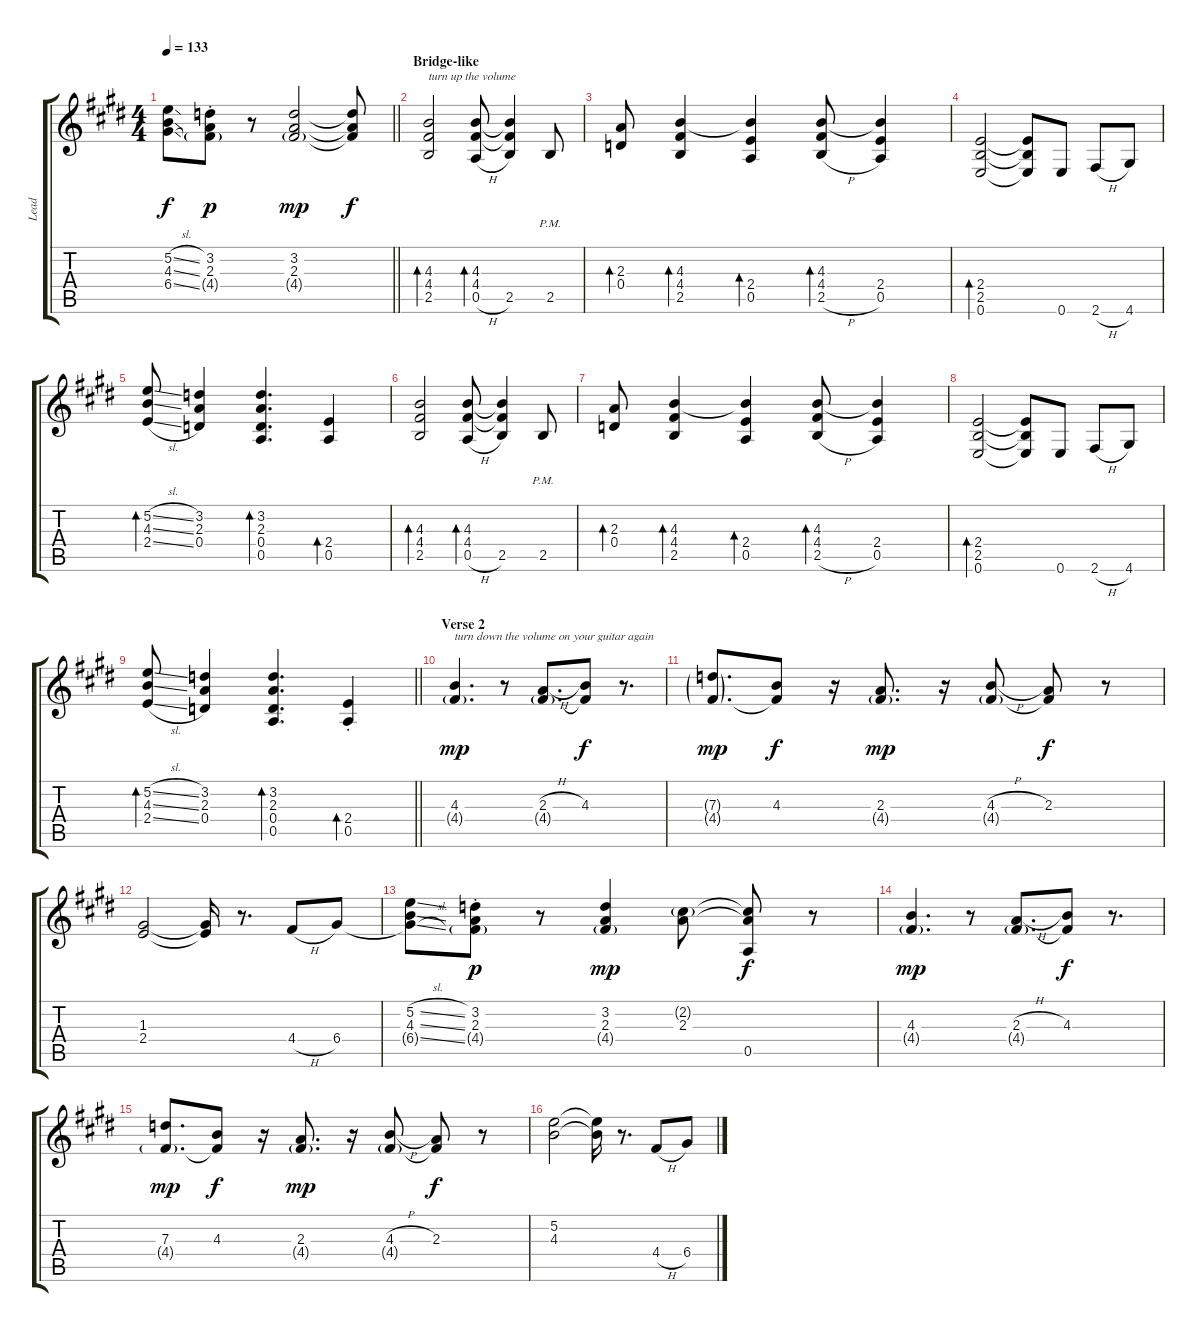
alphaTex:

\track ("Lead" "Lead") {instrument overdrivenguitar}
\staff {score tabs}
\tuning (E4 B3 G3 D3 A2 E2) {hide}
\ts (4 4)
\tempo 133
\clef g2
\barLineRight lightlight
\ks e
(5.2{sl} 4.3{sl} 6.4{sl t}).8{dy f} (3.2{st} 2.3{st} 4.4{g st}).8{dy p} r.8 (3.2 2.3 4.4{g}).2{dy mp volume 14} (3.2{t} 2.3{t} 4.4{t}).8{dy f} |
\section ("" "Bridge-like")
(4.3 4.4 2.5).2{bd 60 txt "turn up the volume" volume 15 instrument overdrivenguitar} (4.3 4.4 0.5{h}).8{bd 60} (4.3{t} 4.4{t} 2.5).4 2.5{pm}.8 |
(2.3 0.4).8{bd 60} (4.3 4.4 2.5).4{bd 60} (4.3{t} 2.4 0.5).4{bd 60} (4.3 4.4 2.5{h}).8{bd 60} (4.3{t} 2.4 0.5).4 |
(2.4 2.5 0.6).2{bd 60} (2.4{t} 2.5{t} 0.6{t}).8 0.6.8 2.6{h}.8 4.6.8 |
(5.2{sl} 4.3{sl} 2.4{sl}).8{bd 60} (3.2 2.3 0.4).4 (3.2 2.3 0.4 0.5).4{d bd 60} (2.4 0.5).4{bd 60} |
(4.3 4.4 2.5).2{bd 60} (4.3 4.4 0.5{h}).8{bd 60} (4.3{t} 4.4{t} 2.5).4 2.5{pm}.8 |
(2.3 0.4).8{bd 60} (4.3 4.4 2.5).4{bd 60} (4.3{t} 2.4 0.5).4{bd 60} (4.3 4.4 2.5{h}).8{bd 60} (4.3{t} 2.4 0.5).4 |
(2.4 2.5 0.6).2{bd 60} (2.4{t} 2.5{t} 0.6{t}).8 0.6.8 2.6{h}.8 4.6.8 |
\barLineRight lightlight
(5.2{sl} 4.3{sl} 2.4{sl}).8{bd 60} (3.2 2.3 0.4).4 (3.2 2.3 0.4 0.5).4{d bd 60} (2.4{st} 0.5{st}).4{bd 60} |
\section ("" "Verse 2")
(4.3 4.4{g}).4{d txt "turn down the volume on your guitar again" dy mp volume 13 instrument overdrivenguitar} r.8 (2.3{h} 4.4{g}).8{d} (4.3 4.4{t}).8{dy f} r.8{d} |
(7.3{g} 4.4{g}).8{d dy mp} (4.3 4.4{t}).8{dy f} r.16 (2.3 4.4{g}).8{d dy mp} r.16 (4.3{h} 4.4{g}).8 (2.3 4.4{t}).8{dy f} r.8 |
(1.3 2.4).2 (1.3{t} 2.4{t}).16 r.8{d} 4.4{h}.8 6.4.8 |
(5.2{sl} 4.3{sl} 6.4{sl t}).8 (3.2{st} 2.3{st} 4.4{g st}).8{dy p} r.8 (3.2 2.3 4.4{g}).4{dy mp} (2.2{g} 2.3).8 (2.2{t} 2.3{t} 0.5).8{dy f} r.8 |
(4.3 4.4{g}).4{d dy mp} r.8 (2.3{h} 4.4{g}).8{d} (4.3 4.4{t}).8{dy f} r.8{d} |
(7.3 4.4{g}).8{d dy mp} (4.3 4.4{t}).8{dy f} r.16 (2.3 4.4{g}).8{d dy mp} r.16 (4.3{h} 4.4{g}).8 (2.3 4.4{t}).8{dy f} r.8 |
(5.2 4.3).2 (5.2{t} 4.3{t}).16 r.8{d} 4.4{h}.8 6.4.8
